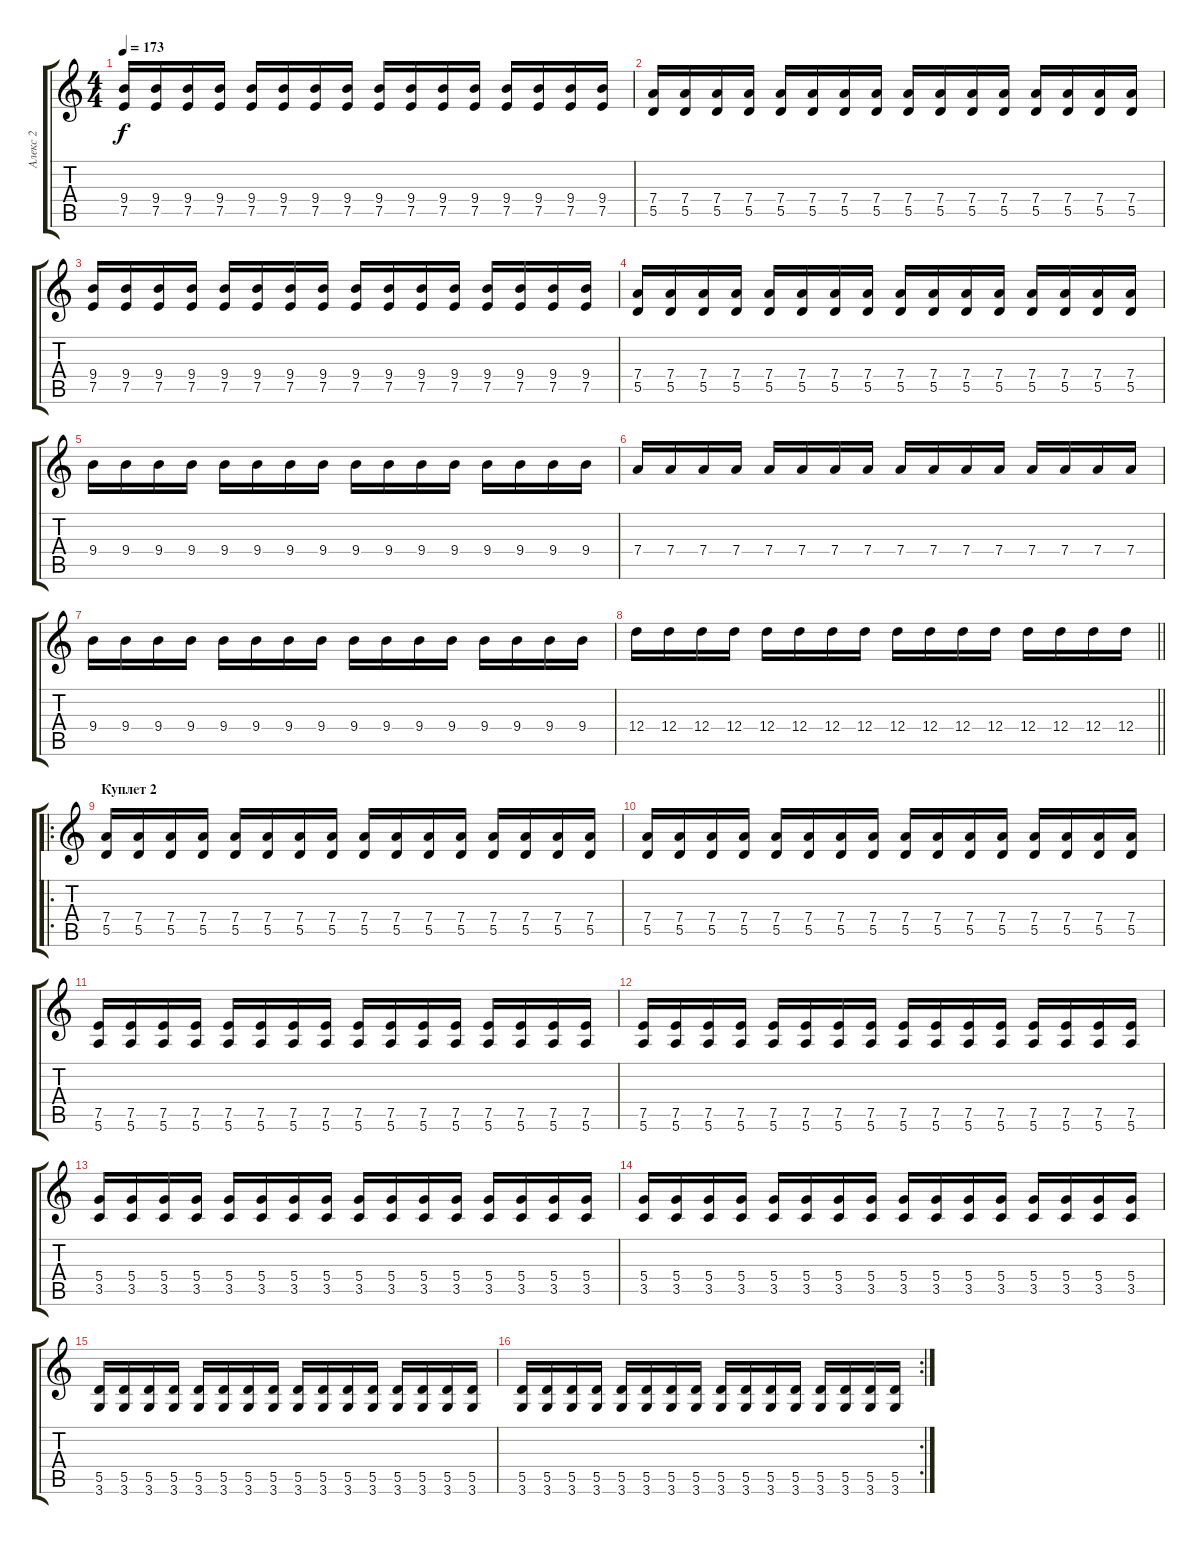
\track ("Алекс 2" "Алекс 2") {instrument distortionguitar}
\staff {score tabs}
\tuning (E4 B3 G3 D3 A2 E2) {hide}
\ts (4 4)
\tempo 173
\clef g2
\ks c
(9.4 7.5).16{dy f volume 11} (9.4 7.5).16 (9.4 7.5).16 (9.4 7.5).16 (9.4 7.5).16 (9.4 7.5).16 (9.4 7.5).16 (9.4 7.5).16 (9.4 7.5).16 (9.4 7.5).16 (9.4 7.5).16 (9.4 7.5).16 (9.4 7.5).16 (9.4 7.5).16 (9.4 7.5).16 (9.4 7.5).16 |
(7.4 5.5).16 (7.4 5.5).16 (7.4 5.5).16 (7.4 5.5).16 (7.4 5.5).16 (7.4 5.5).16 (7.4 5.5).16 (7.4 5.5).16 (7.4 5.5).16 (7.4 5.5).16 (7.4 5.5).16 (7.4 5.5).16 (7.4 5.5).16 (7.4 5.5).16 (7.4 5.5).16 (7.4 5.5).16 |
(9.4 7.5).16{volume 11} (9.4 7.5).16 (9.4 7.5).16 (9.4 7.5).16 (9.4 7.5).16 (9.4 7.5).16 (9.4 7.5).16 (9.4 7.5).16 (9.4 7.5).16 (9.4 7.5).16 (9.4 7.5).16 (9.4 7.5).16 (9.4 7.5).16 (9.4 7.5).16 (9.4 7.5).16 (9.4 7.5).16 |
(7.4 5.5).16 (7.4 5.5).16 (7.4 5.5).16 (7.4 5.5).16 (7.4 5.5).16 (7.4 5.5).16 (7.4 5.5).16 (7.4 5.5).16 (7.4 5.5).16 (7.4 5.5).16 (7.4 5.5).16 (7.4 5.5).16 (7.4 5.5).16 (7.4 5.5).16 (7.4 5.5).16 (7.4 5.5).16 |
9.4.16{volume 16} 9.4.16 9.4.16 9.4.16 9.4.16 9.4.16 9.4.16 9.4.16 9.4.16 9.4.16 9.4.16 9.4.16 9.4.16 9.4.16 9.4.16 9.4.16 |
7.4.16 7.4.16 7.4.16 7.4.16 7.4.16 7.4.16 7.4.16 7.4.16 7.4.16 7.4.16 7.4.16 7.4.16 7.4.16 7.4.16 7.4.16 7.4.16 |
9.4.16{volume 16} 9.4.16 9.4.16 9.4.16 9.4.16 9.4.16 9.4.16 9.4.16 9.4.16 9.4.16 9.4.16 9.4.16 9.4.16 9.4.16 9.4.16 9.4.16 |
\barLineRight lightlight
12.4.16 12.4.16 12.4.16 12.4.16 12.4.16 12.4.16 12.4.16 12.4.16 12.4.16 12.4.16 12.4.16 12.4.16 12.4.16 12.4.16 12.4.16 12.4.16 |
\ro
\section ("" "Куплет 2")
(7.4 5.5).16 (7.4 5.5).16 (7.4 5.5).16 (7.4 5.5).16 (7.4 5.5).16 (7.4 5.5).16 (7.4 5.5).16 (7.4 5.5).16 (7.4 5.5).16 (7.4 5.5).16 (7.4 5.5).16 (7.4 5.5).16 (7.4 5.5).16 (7.4 5.5).16 (7.4 5.5).16 (7.4 5.5).16 |
(7.4 5.5).16 (7.4 5.5).16 (7.4 5.5).16 (7.4 5.5).16 (7.4 5.5).16 (7.4 5.5).16 (7.4 5.5).16 (7.4 5.5).16 (7.4 5.5).16 (7.4 5.5).16 (7.4 5.5).16 (7.4 5.5).16 (7.4 5.5).16 (7.4 5.5).16 (7.4 5.5).16 (7.4 5.5).16 |
(7.5 5.6).16 (7.5 5.6).16 (7.5 5.6).16 (7.5 5.6).16 (7.5 5.6).16 (7.5 5.6).16 (7.5 5.6).16 (7.5 5.6).16 (7.5 5.6).16 (7.5 5.6).16 (7.5 5.6).16 (7.5 5.6).16 (7.5 5.6).16 (7.5 5.6).16 (7.5 5.6).16 (7.5 5.6).16 |
(7.5 5.6).16 (7.5 5.6).16 (7.5 5.6).16 (7.5 5.6).16 (7.5 5.6).16 (7.5 5.6).16 (7.5 5.6).16 (7.5 5.6).16 (7.5 5.6).16 (7.5 5.6).16 (7.5 5.6).16 (7.5 5.6).16 (7.5 5.6).16 (7.5 5.6).16 (7.5 5.6).16 (7.5 5.6).16 |
(5.4 3.5).16 (5.4 3.5).16 (5.4 3.5).16 (5.4 3.5).16 (5.4 3.5).16 (5.4 3.5).16 (5.4 3.5).16 (5.4 3.5).16 (5.4 3.5).16 (5.4 3.5).16 (5.4 3.5).16 (5.4 3.5).16 (5.4 3.5).16 (5.4 3.5).16 (5.4 3.5).16 (5.4 3.5).16 |
(5.4 3.5).16 (5.4 3.5).16 (5.4 3.5).16 (5.4 3.5).16 (5.4 3.5).16 (5.4 3.5).16 (5.4 3.5).16 (5.4 3.5).16 (5.4 3.5).16 (5.4 3.5).16 (5.4 3.5).16 (5.4 3.5).16 (5.4 3.5).16 (5.4 3.5).16 (5.4 3.5).16 (5.4 3.5).16 |
(5.5 3.6).16 (5.5 3.6).16 (5.5 3.6).16 (5.5 3.6).16 (5.5 3.6).16 (5.5 3.6).16 (5.5 3.6).16 (5.5 3.6).16 (5.5 3.6).16 (5.5 3.6).16 (5.5 3.6).16 (5.5 3.6).16 (5.5 3.6).16 (5.5 3.6).16 (5.5 3.6).16 (5.5 3.6).16 |
\rc 2
(5.5 3.6).16 (5.5 3.6).16 (5.5 3.6).16 (5.5 3.6).16 (5.5 3.6).16 (5.5 3.6).16 (5.5 3.6).16 (5.5 3.6).16 (5.5 3.6).16 (5.5 3.6).16 (5.5 3.6).16 (5.5 3.6).16 (5.5 3.6).16 (5.5 3.6).16 (5.5 3.6).16 (5.5 3.6).16
